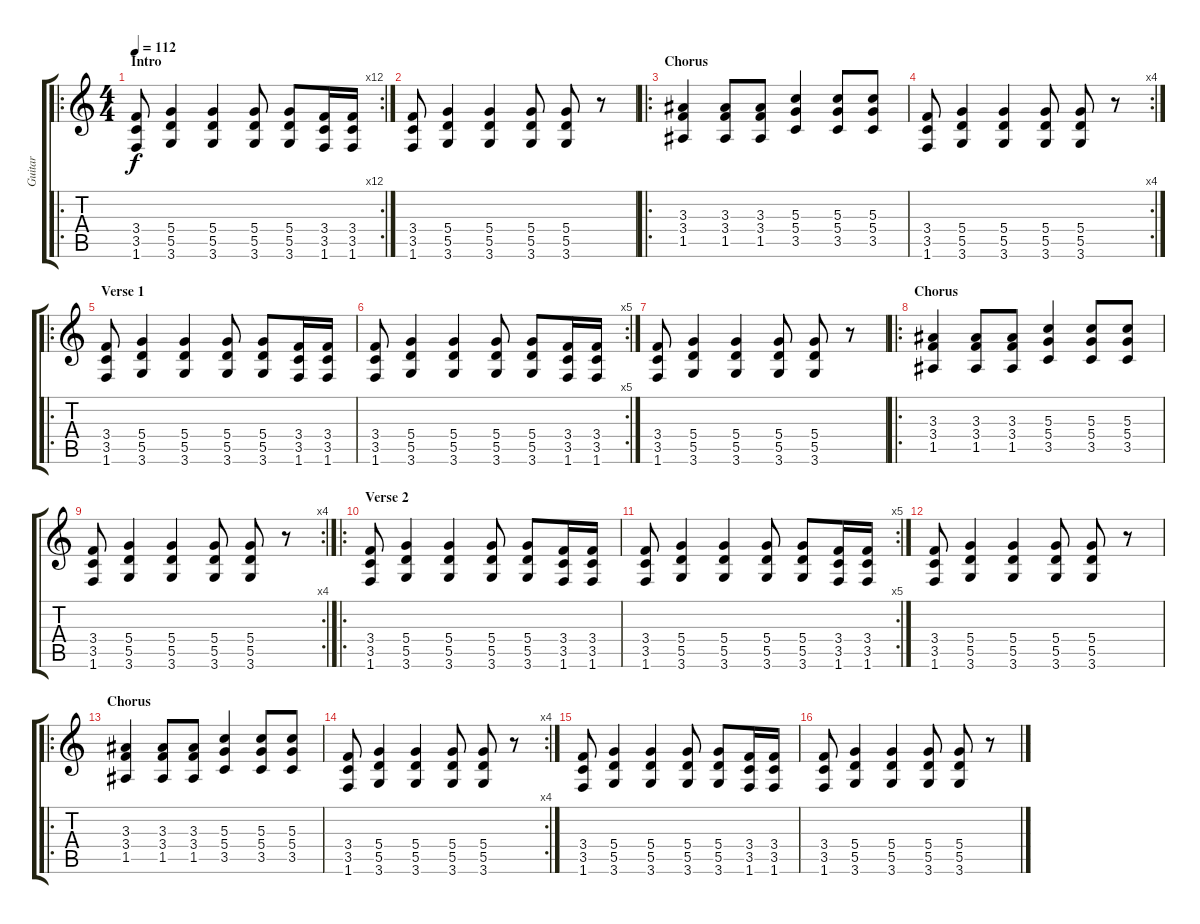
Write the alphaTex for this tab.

\track ("Guitar " "Guitar ") {instrument overdrivenguitar}
\staff {score tabs}
\tuning (E4 B3 G3 D3 A2 E2) {hide}
\ro
\rc 12
\ts (4 4)
\section ("" "Intro")
\tempo 112
\clef g2
\ks c
(3.4 3.5 1.6).8{dy f instrument overdrivenguitar} (5.4 5.5 3.6).4 (5.4 5.5 3.6).4 (5.4 5.5 3.6).8 (5.4 5.5 3.6).8 (3.4 3.5 1.6).16 (3.4 3.5 1.6).16 |
(3.4 3.5 1.6).8 (5.4 5.5 3.6).4 (5.4 5.5 3.6).4 (5.4 5.5 3.6).8 (5.4 5.5 3.6).8 r.8 |
\ro
\section ("" "Chorus")
(3.3 3.4 1.5).4 (3.3 3.4 1.5).8 (3.3 3.4 1.5).8 (5.3 5.4 3.5).4 (5.3 5.4 3.5).8 (5.3 5.4 3.5).8 |
\rc 4
(3.4 3.5 1.6).8 (5.4 5.5 3.6).4 (5.4 5.5 3.6).4 (5.4 5.5 3.6).8 (5.4 5.5 3.6).8 r.8 |
\ro
\section ("" "Verse 1")
(3.4 3.5 1.6).8 (5.4 5.5 3.6).4 (5.4 5.5 3.6).4 (5.4 5.5 3.6).8 (5.4 5.5 3.6).8 (3.4 3.5 1.6).16 (3.4 3.5 1.6).16 |
\rc 5
(3.4 3.5 1.6).8 (5.4 5.5 3.6).4 (5.4 5.5 3.6).4 (5.4 5.5 3.6).8 (5.4 5.5 3.6).8 (3.4 3.5 1.6).16 (3.4 3.5 1.6).16 |
(3.4 3.5 1.6).8 (5.4 5.5 3.6).4 (5.4 5.5 3.6).4 (5.4 5.5 3.6).8 (5.4 5.5 3.6).8 r.8 |
\ro
\section ("" "Chorus")
(3.3 3.4 1.5).4 (3.3 3.4 1.5).8 (3.3 3.4 1.5).8 (5.3 5.4 3.5).4 (5.3 5.4 3.5).8 (5.3 5.4 3.5).8 |
\rc 4
(3.4 3.5 1.6).8 (5.4 5.5 3.6).4 (5.4 5.5 3.6).4 (5.4 5.5 3.6).8 (5.4 5.5 3.6).8 r.8 |
\ro
\section ("" "Verse 2")
(3.4 3.5 1.6).8 (5.4 5.5 3.6).4 (5.4 5.5 3.6).4 (5.4 5.5 3.6).8 (5.4 5.5 3.6).8 (3.4 3.5 1.6).16 (3.4 3.5 1.6).16 |
\rc 5
(3.4 3.5 1.6).8 (5.4 5.5 3.6).4 (5.4 5.5 3.6).4 (5.4 5.5 3.6).8 (5.4 5.5 3.6).8 (3.4 3.5 1.6).16 (3.4 3.5 1.6).16 |
(3.4 3.5 1.6).8 (5.4 5.5 3.6).4 (5.4 5.5 3.6).4 (5.4 5.5 3.6).8 (5.4 5.5 3.6).8 r.8 |
\ro
\section ("" "Chorus")
(3.3 3.4 1.5).4 (3.3 3.4 1.5).8 (3.3 3.4 1.5).8 (5.3 5.4 3.5).4 (5.3 5.4 3.5).8 (5.3 5.4 3.5).8 |
\rc 4
(3.4 3.5 1.6).8 (5.4 5.5 3.6).4 (5.4 5.5 3.6).4 (5.4 5.5 3.6).8 (5.4 5.5 3.6).8 r.8 |
(3.4 3.5 1.6).8 (5.4 5.5 3.6).4 (5.4 5.5 3.6).4 (5.4 5.5 3.6).8 (5.4 5.5 3.6).8 (3.4 3.5 1.6).16 (3.4 3.5 1.6).16 |
(3.4 3.5 1.6).8 (5.4 5.5 3.6).4 (5.4 5.5 3.6).4 (5.4 5.5 3.6).8 (5.4 5.5 3.6).8 r.8
